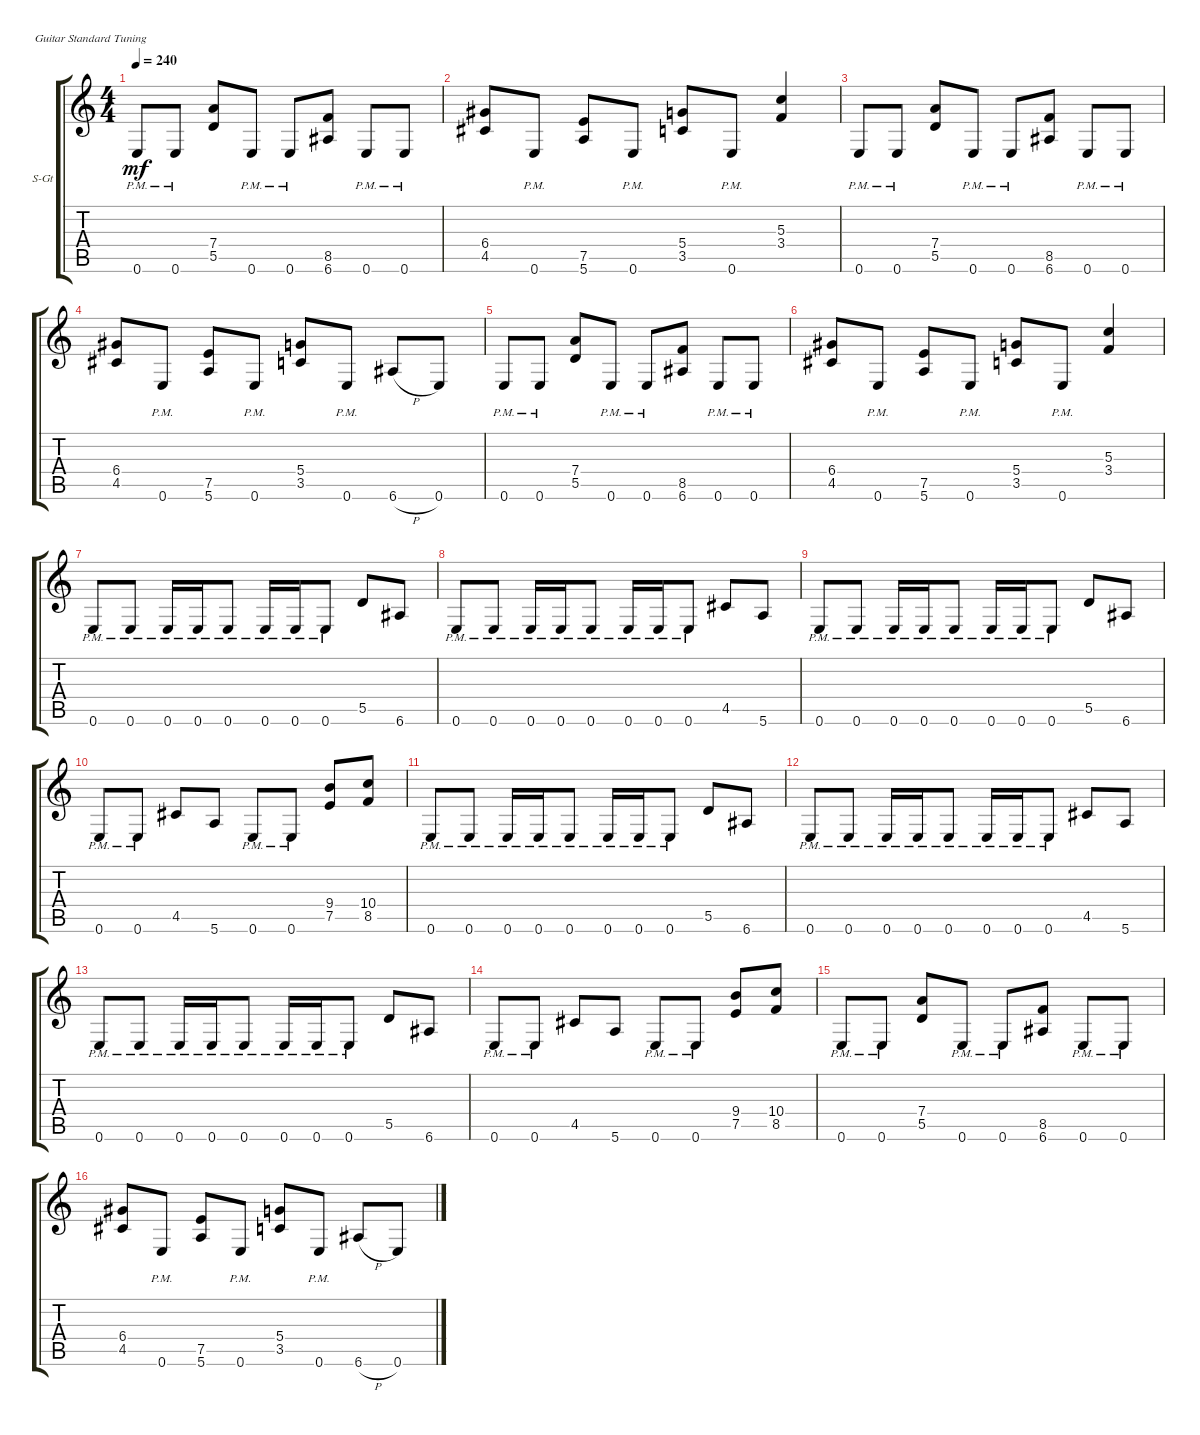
\defaultSystemsLayout 4
\bracketExtendMode groupsimilarinstruments
\firstSystemTrackNameOrientation horizontal
\otherSystemsTrackNameOrientation horizontal
\track ("Steel Guitar" "S-Gt") {instrument acousticguitarsteel}
\staff {score tabs}
\tuning (E4 B3 G3 D3 A2 E2)
\ts (4 4)
\tempo 240
\clef g2
\ks c
0.6{pm}.8{dy mf} 0.6{pm}.8 (5.5 7.4).8 0.6{pm}.8 0.6{pm}.8 (6.6 8.5).8 0.6{pm}.8 0.6{pm}.8 |
(4.5 6.4).8 0.6{pm}.8 (5.6 7.5).8 0.6{pm}.8 (3.5 5.4).8 0.6{pm}.8 (3.4 5.3).4 |
0.6{pm}.8 0.6{pm}.8 (5.5 7.4).8 0.6{pm}.8 0.6{pm}.8 (6.6 8.5).8 0.6{pm}.8 0.6{pm}.8 |
(4.5 6.4).8 0.6{pm}.8 (5.6 7.5).8 0.6{pm}.8 (3.5 5.4).8 0.6{pm}.8 6.6{h}.8 0.6.8 |
0.6{pm}.8 0.6{pm}.8 (5.5 7.4).8 0.6{pm}.8 0.6{pm}.8 (6.6 8.5).8 0.6{pm}.8 0.6{pm}.8 |
(4.5 6.4).8 0.6{pm}.8 (5.6 7.5).8 0.6{pm}.8 (3.5 5.4).8 0.6{pm}.8 (3.4 5.3).4 |
0.6{pm}.8 0.6{pm}.8 0.6{pm}.16 0.6{pm}.16 0.6{pm}.8 0.6{pm}.16 0.6{pm}.16 0.6{pm}.8 5.5.8 6.6.8 |
0.6{pm}.8 0.6{pm}.8 0.6{pm}.16 0.6{pm}.16 0.6{pm}.8 0.6{pm}.16 0.6{pm}.16 0.6{pm}.8 4.5.8 5.6.8 |
0.6{pm}.8 0.6{pm}.8 0.6{pm}.16 0.6{pm}.16 0.6{pm}.8 0.6{pm}.16 0.6{pm}.16 0.6{pm}.8 5.5.8 6.6.8 |
0.6{pm}.8 0.6{pm}.8 4.5.8 5.6.8 0.6{pm}.8 0.6{pm}.8 (7.5 9.4).8 (8.5 10.4).8 |
0.6{pm}.8 0.6{pm}.8 0.6{pm}.16 0.6{pm}.16 0.6{pm}.8 0.6{pm}.16 0.6{pm}.16 0.6{pm}.8 5.5.8 6.6.8 |
0.6{pm}.8 0.6{pm}.8 0.6{pm}.16 0.6{pm}.16 0.6{pm}.8 0.6{pm}.16 0.6{pm}.16 0.6{pm}.8 4.5.8 5.6.8 |
0.6{pm}.8 0.6{pm}.8 0.6{pm}.16 0.6{pm}.16 0.6{pm}.8 0.6{pm}.16 0.6{pm}.16 0.6{pm}.8 5.5.8 6.6.8 |
0.6{pm}.8 0.6{pm}.8 4.5.8 5.6.8 0.6{pm}.8 0.6{pm}.8 (7.5 9.4).8 (8.5 10.4).8 |
0.6{pm}.8 0.6{pm}.8 (5.5 7.4).8 0.6{pm}.8 0.6{pm}.8 (6.6 8.5).8 0.6{pm}.8 0.6{pm}.8 |
(4.5 6.4).8 0.6{pm}.8 (5.6 7.5).8 0.6{pm}.8 (3.5 5.4).8 0.6{pm}.8 6.6{h}.8 0.6.8
